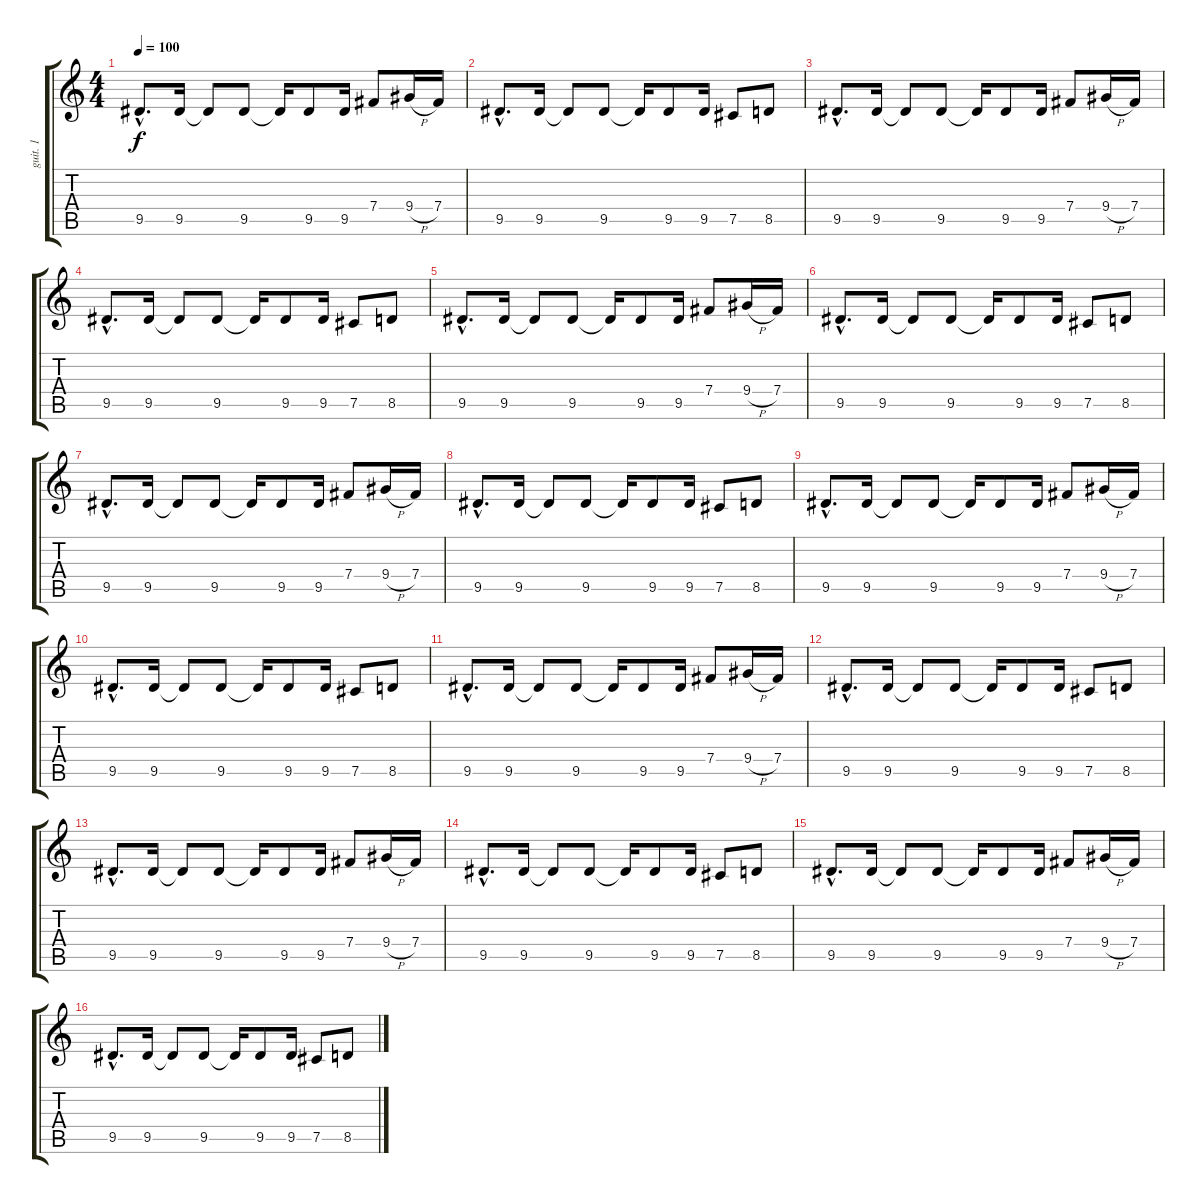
\track ("guit. 1" "guit. 1") {instrument overdrivenguitar}
\staff {score tabs}
\tuning (Db4 Ab3 E3 B2 Gb2 Db2) {hide}
\ts (4 4)
\tempo 100
\clef g2
\ks c
9.5{hac}.8{d dy f instrument distortionguitar} 9.5.16 9.5{t}.8 9.5.8 9.5{t}.16 9.5.8 9.5.16 7.4.8 9.4{h}.16 7.4.16 |
9.5{hac}.8{d} 9.5.16 9.5{t}.8 9.5.8 9.5{t}.16 9.5.8 9.5.16 7.5.8 8.5.8 |
9.5{hac}.8{d} 9.5.16 9.5{t}.8 9.5.8 9.5{t}.16 9.5.8 9.5.16 7.4.8 9.4{h}.16 7.4.16 |
9.5{hac}.8{d} 9.5.16 9.5{t}.8 9.5.8 9.5{t}.16 9.5.8 9.5.16 7.5.8 8.5.8 |
9.5{hac}.8{d} 9.5.16 9.5{t}.8 9.5.8 9.5{t}.16 9.5.8 9.5.16 7.4.8 9.4{h}.16 7.4.16 |
9.5{hac}.8{d} 9.5.16 9.5{t}.8 9.5.8 9.5{t}.16 9.5.8 9.5.16 7.5.8 8.5.8 |
9.5{hac}.8{d} 9.5.16 9.5{t}.8 9.5.8 9.5{t}.16 9.5.8 9.5.16 7.4.8 9.4{h}.16 7.4.16 |
9.5{hac}.8{d} 9.5.16 9.5{t}.8 9.5.8 9.5{t}.16 9.5.8 9.5.16 7.5.8 8.5.8 |
9.5{hac}.8{d instrument distortionguitar} 9.5.16 9.5{t}.8 9.5.8 9.5{t}.16 9.5.8 9.5.16 7.4.8 9.4{h}.16 7.4.16 |
9.5{hac}.8{d} 9.5.16 9.5{t}.8 9.5.8 9.5{t}.16 9.5.8 9.5.16 7.5.8 8.5.8 |
9.5{hac}.8{d} 9.5.16 9.5{t}.8 9.5.8 9.5{t}.16 9.5.8 9.5.16 7.4.8 9.4{h}.16 7.4.16 |
9.5{hac}.8{d} 9.5.16 9.5{t}.8 9.5.8 9.5{t}.16 9.5.8 9.5.16 7.5.8 8.5.8 |
9.5{hac}.8{d} 9.5.16 9.5{t}.8 9.5.8 9.5{t}.16 9.5.8 9.5.16 7.4.8 9.4{h}.16 7.4.16 |
9.5{hac}.8{d} 9.5.16 9.5{t}.8 9.5.8 9.5{t}.16 9.5.8 9.5.16 7.5.8 8.5.8 |
9.5{hac}.8{d} 9.5.16 9.5{t}.8 9.5.8 9.5{t}.16 9.5.8 9.5.16 7.4.8 9.4{h}.16 7.4.16 |
9.5{hac}.8{d} 9.5.16 9.5{t}.8 9.5.8 9.5{t}.16 9.5.8 9.5.16 7.5.8 8.5.8
